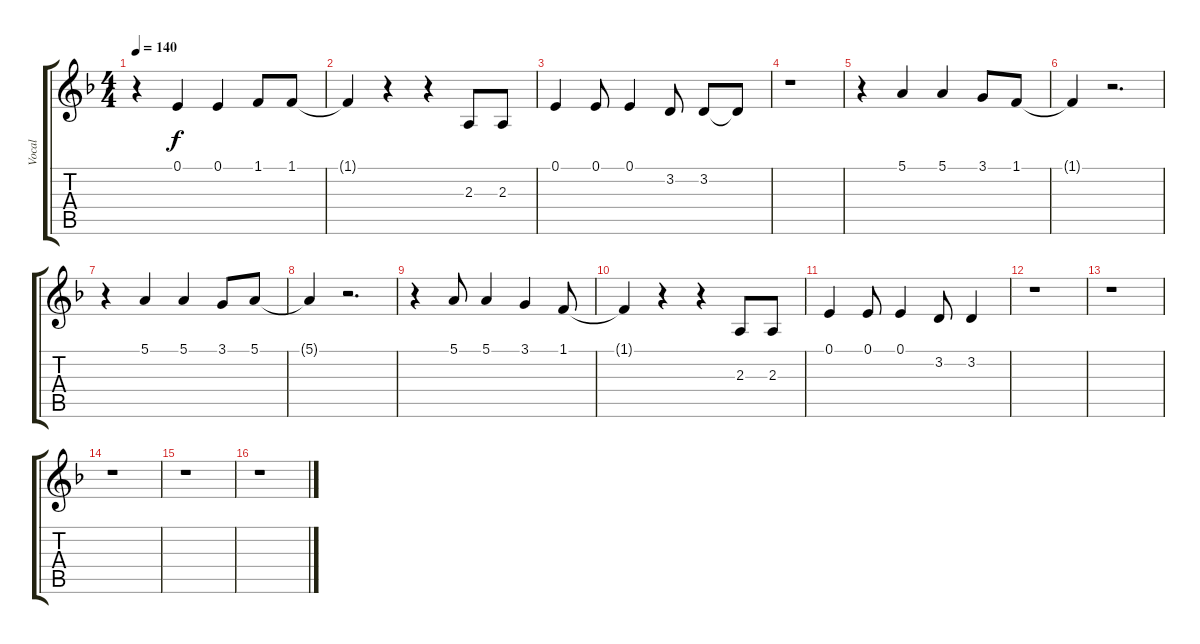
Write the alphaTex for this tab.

\track ("Vocal" "Vocal") {instrument acousticgrandpiano}
\staff {score tabs}
\tuning (E4 B3 G3 D3 A2 E2) {hide}
\ts (4 4)
\tempo 140
\clef g2
\ks dminor
r.4{dy f} 0.1.4 0.1.4 1.1.8 1.1.8 |
1.1{t}.4 r.4 r.4 2.3.8 2.3.8 |
0.1.4 0.1.8 0.1.4 3.2.8 3.2.8 3.2{t}.8 |
r.1 |
r.4 5.1.4 5.1.4 3.1.8 1.1.8 |
1.1{t}.4 r.2{d} |
r.4 5.1.4 5.1.4 3.1.8 5.1.8 |
5.1{t}.4 r.2{d} |
r.4 5.1.8 5.1.4 3.1.4 1.1.8 |
1.1{t}.4 r.4 r.4 2.3.8 2.3.8 |
0.1.4 0.1.8 0.1.4 3.2.8 3.2.4 |
r.1 |
r.1 |
r.1 |
r.1 |
r.1
